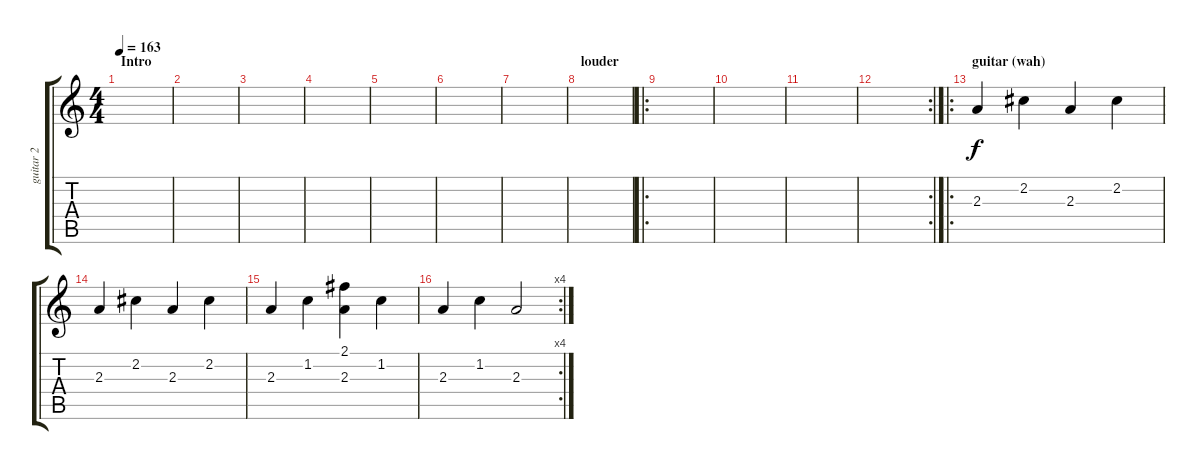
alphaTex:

\track ("guitar 2" "guitar 2") {instrument acousticguitarsteel}
\staff {score tabs}
\tuning (E4 B3 G3 D3 A2 E2) {hide}
\ts (4 4)
\section ("" "Intro")
\tempo 163
\clef g2
\ks c
|
|
|
|
|
|
|
\section ("" "louder")
|
\ro
|
|
|
\rc 2
|
\ro
\section ("" "guitar (wah)")
2.3.4 2.2.4 2.3.4 2.2.4 |
2.3.4 2.2.4 2.3.4 2.2.4 |
2.3.4 1.2.4 (2.1 2.3).4 1.2.4 |
\rc 4
2.3.4 1.2.4 2.3.2
